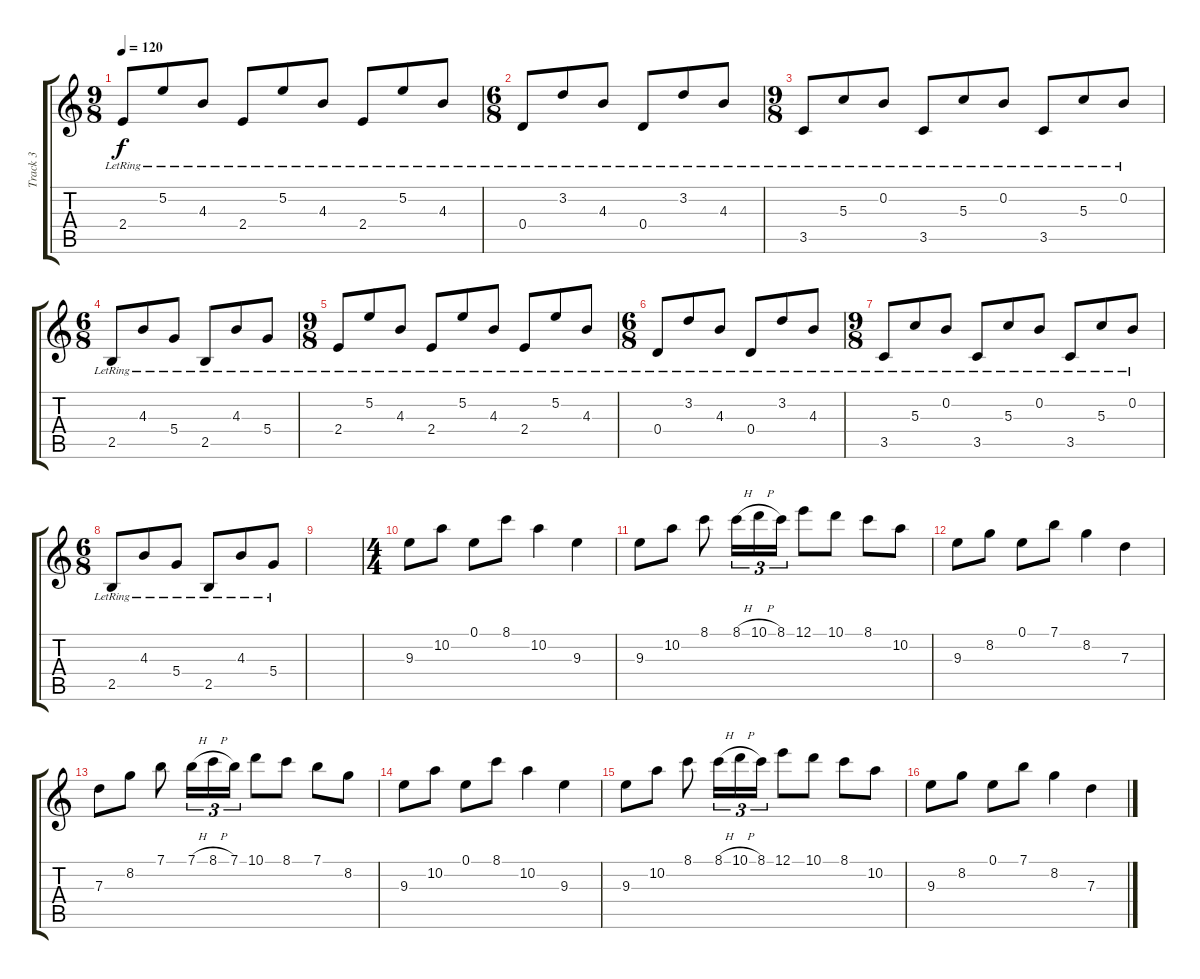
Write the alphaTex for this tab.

\track ("Track 3" "Track 3") {instrument acousticguitarsteel}
\staff {score tabs}
\tuning (E4 B3 G3 D3 A2 E2) {hide}
\ts (9 8)
\tempo 120
\clef g2
\ks c
2.4{lr}.8{dy f} 5.2{lr}.8 4.3{lr}.8 2.4{lr}.8 5.2{lr}.8 4.3{lr}.8 2.4{lr}.8 5.2{lr}.8 4.3{lr}.8 |
\ts (6 8)
0.4{lr}.8 3.2{lr}.8 4.3{lr}.8 0.4{lr}.8 3.2{lr}.8 4.3{lr}.8 |
\ts (9 8)
3.5{lr}.8 5.3{lr}.8 0.2{lr}.8 3.5{lr}.8 5.3{lr}.8 0.2{lr}.8 3.5{lr}.8 5.3{lr}.8 0.2{lr}.8 |
\ts (6 8)
2.5{lr}.8 4.3{lr}.8 5.4{lr}.8 2.5{lr}.8 4.3{lr}.8 5.4{lr}.8 |
\ts (9 8)
2.4{lr}.8 5.2{lr}.8 4.3{lr}.8 2.4{lr}.8 5.2{lr}.8 4.3{lr}.8 2.4{lr}.8 5.2{lr}.8 4.3{lr}.8 |
\ts (6 8)
0.4{lr}.8 3.2{lr}.8 4.3{lr}.8 0.4{lr}.8 3.2{lr}.8 4.3{lr}.8 |
\ts (9 8)
3.5{lr}.8 5.3{lr}.8 0.2{lr}.8 3.5{lr}.8 5.3{lr}.8 0.2{lr}.8 3.5{lr}.8 5.3{lr}.8 0.2{lr}.8 |
\ts (6 8)
2.5{lr}.8 4.3{lr}.8 5.4{lr}.8 2.5{lr}.8 4.3{lr}.8 5.4{lr}.8 |
|
\ts (4 4)
9.3.8 10.2.8 0.1.8 8.1.8 10.2.4 9.3.4 |
9.3.8 10.2.8 8.1.8 8.1{h}.16{tu (3 2)} 10.1{h}.16{tu (3 2)} 8.1.16{tu (3 2)} 12.1.8 10.1.8 8.1.8 10.2.8 |
9.3.8 8.2.8 0.1.8 7.1.8 8.2.4 7.3.4 |
7.3.8 8.2.8 7.1.8 7.1{h}.16{tu (3 2)} 8.1{h}.16{tu (3 2)} 7.1.16{tu (3 2)} 10.1.8 8.1.8 7.1.8 8.2.8 |
9.3.8 10.2.8 0.1.8 8.1.8 10.2.4 9.3.4 |
9.3.8 10.2.8 8.1.8 8.1{h}.16{tu (3 2)} 10.1{h}.16{tu (3 2)} 8.1.16{tu (3 2)} 12.1.8 10.1.8 8.1.8 10.2.8 |
9.3.8 8.2.8 0.1.8 7.1.8 8.2.4 7.3.4
